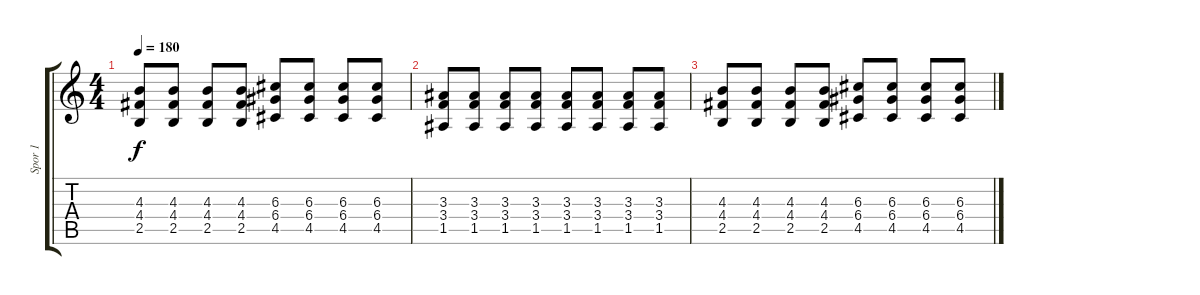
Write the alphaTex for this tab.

\track ("Spor 1" "Spor 1") {instrument distortionguitar}
\staff {score tabs}
\tuning (E4 B3 G3 D3 A2 E2) {hide}
\ts (4 4)
\tempo 180
\clef g2
\ks c
(4.3 4.4 2.5).8{dy f} (4.3 4.4 2.5).8 (4.3 4.4 2.5).8 (4.3 4.4 2.5).8 (6.3 6.4 4.5).8 (6.3 6.4 4.5).8 (6.3 6.4 4.5).8 (6.3 6.4 4.5).8 |
(3.3 3.4 1.5).8 (3.3 3.4 1.5).8 (3.3 3.4 1.5).8 (3.3 3.4 1.5).8 (3.3 3.4 1.5).8 (3.3 3.4 1.5).8 (3.3 3.4 1.5).8 (3.3 3.4 1.5).8 |
(4.3 4.4 2.5).8 (4.3 4.4 2.5).8 (4.3 4.4 2.5).8 (4.3 4.4 2.5).8 (6.3 6.4 4.5).8 (6.3 6.4 4.5).8 (6.3 6.4 4.5).8 (6.3 6.4 4.5).8
